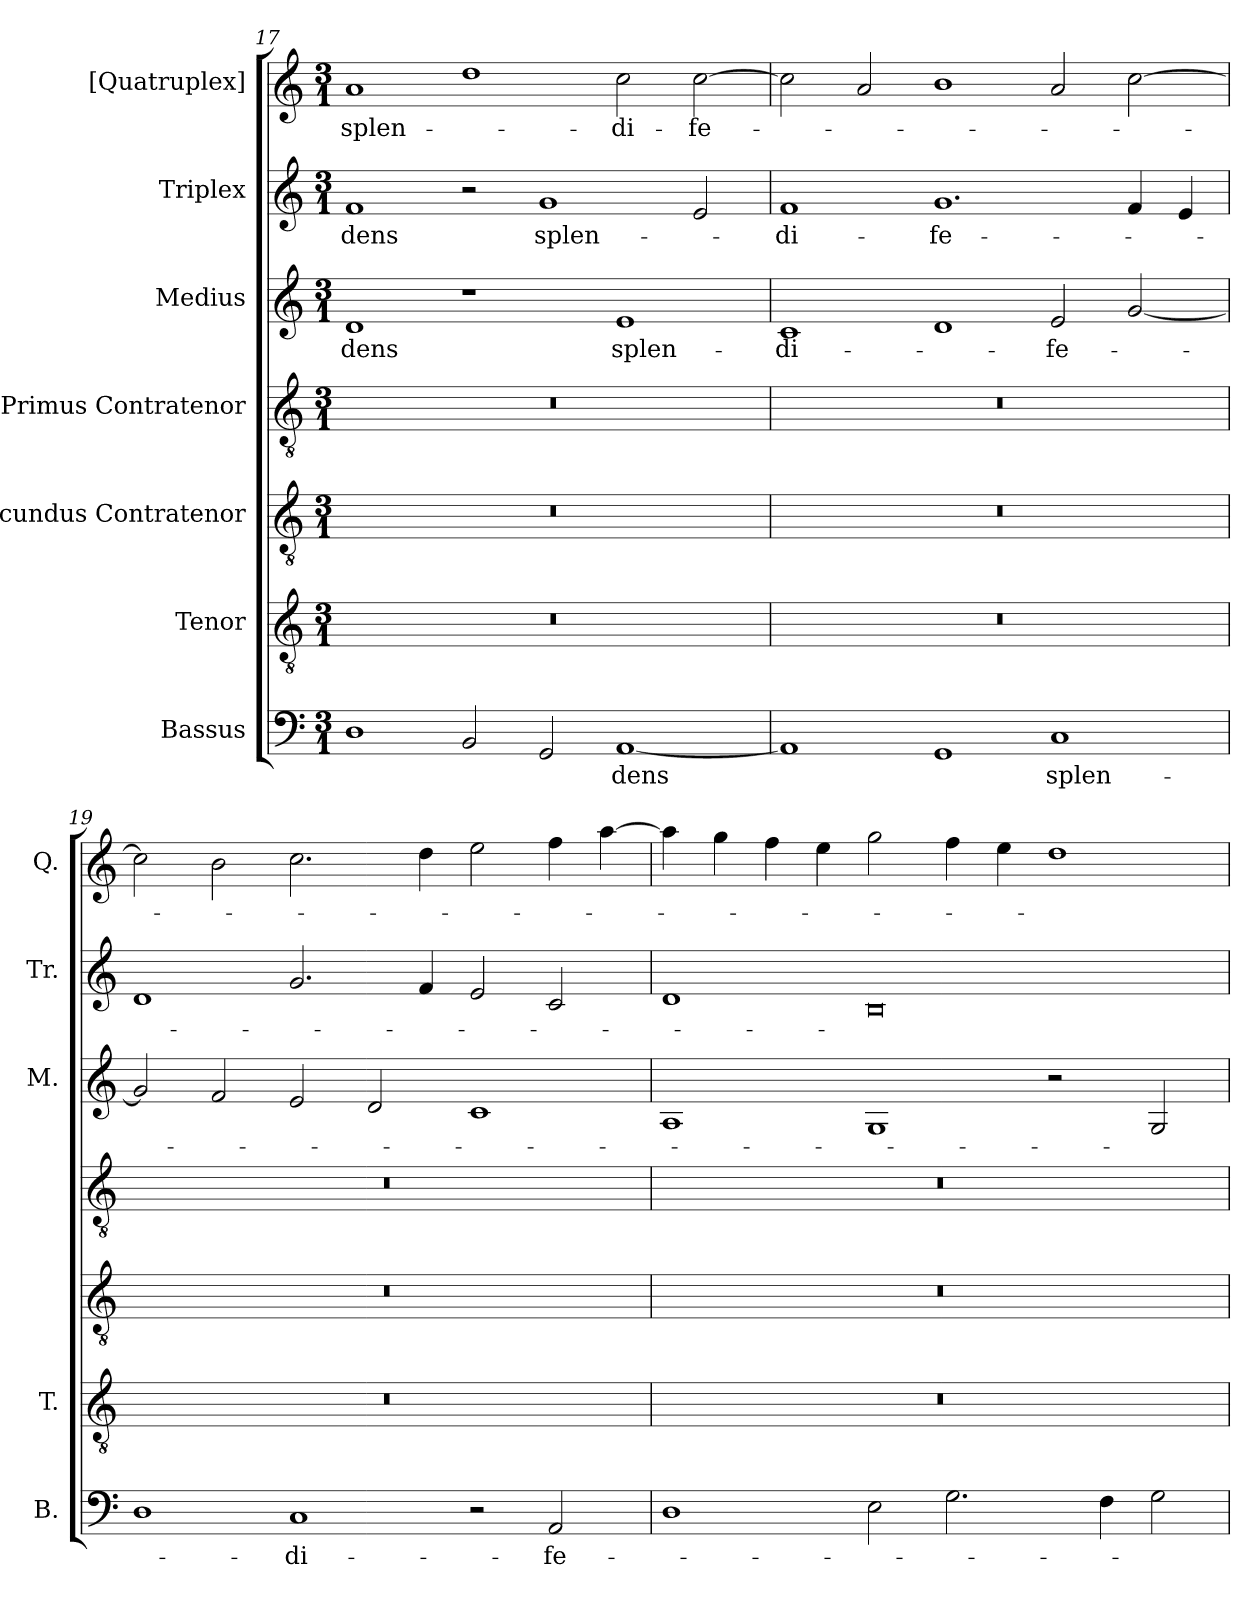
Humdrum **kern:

**kern	**text	**kern	**kern	**kern	**kern	**text	**kern	**text	**kern	**text
*part7	*part7	*part6	*part5	*part4	*part3	*part3	*part2	*part2	*part1	*part1
*staff7	*staff7	*staff6	*staff5	*staff4	*staff3	*staff3	*staff2	*staff2	*staff1	*staff1
*I"Bassus	*	*I"Tenor	*I"Secundus Contratenor	*I"Primus Contratenor	*I"Medius	*	*I"Triplex	*	*I"[Quatruplex]	*
*I'B.	*	*I'T.	*	*	*I'M.	*	*I'Tr.	*	*I'Q.	*
*clefF4	*	*clefGv2	*clefGv2	*clefGv2	*clefG2	*	*clefG2	*	*clefG2	*
*	*	*ITrd7c12	*ITrd7c12	*ITrd7c12	*	*	*	*	*	*
*k[]	*	*k[]	*k[]	*k[]	*k[]	*	*k[]	*	*k[]	*
*C:	*	*C:	*C:	*C:	*C:	*	*C:	*	*C:	*
*M3/1	*	*M3/1	*M3/1	*M3/1	*M3/1	*	*M3/1	*	*M3/1	*
=17	=17	=17	=17	=17	=17	=17	=17	=17	=17	=17
!	!	!LO:N:vis=1	!LO:N:vis=1	!LO:N:vis=1	!	!	!	!	!	!
!	!	!	!	!	!	!LO:LY:b:color=#000000	!	!	!	!
!	!	!	!	!	!	!	!	!LO:LY:b:color=#000000	!	!
!	!	!	!	!	!	!	!	!	!	!LO:LY:b:color=#000000
1Di	.	0.r	0.r	0.r	1di	-dens	1fi	-dens	1ai	splen-
2BBi/	.	.	.	.	1r	.	2r	.	1ddi	.
!	!	!	!	!	!	!	!	!LO:LY:b:color=#000000	!	!
2GGi/	.	.	.	.	.	.	1gi	splen-	.	.
!	!LO:LY:b:color=#000000	!	!	!	!	!	!	!	!	!
!	!	!	!	!	!	!LO:LY:b:color=#000000	!	!	!	!
!	!	!	!	!	!	!	!	!	!	!LO:LY:b:color=#000000
[<1AAi	-dens	.	.	.	1ei	splen-	.	.	2cci\	-di-
!	!	!	!	!	!	!	!	!	!	!LO:LY:b:color=#000000
.	.	.	.	.	.	.	2ei/	.	[>2cci\	-fe-
=18	=18	=18	=18	=18	=18	=18	=18	=18	=18	=18
!	!	!LO:N:vis=1	!LO:N:vis=1	!LO:N:vis=1	!	!	!	!	!	!
!	!	!	!	!	!	!LO:LY:b:color=#000000	!	!	!	!
!	!	!	!	!	!	!	!	!LO:LY:b:color=#000000	!	!
1AAi]	.	0.r	0.r	0.r	1ci	-di-	1fi	-di-	2cci\]	.
.	.	.	.	.	.	.	.	.	2ai/	.
!	!	!	!	!	!	!	!	!LO:LY:b:color=#000000	!	!
1GGi	.	.	.	.	1di	.	1.gi	-fe-	1bi	.
!	!LO:LY:b:color=#000000	!	!	!	!	!	!	!	!	!
!	!	!	!	!	!	!LO:LY:b:color=#000000	!	!	!	!
1Ci	splen-	.	.	.	2ei/	-fe-	.	.	2ai/	.
.	.	.	.	.	[<2gi/	.	4fi/	.	[>2cci\	.
.	.	.	.	.	.	.	4ei/	.	.	.
!!LO:PB:g=z
=19	=19	=19	=19	=19	=19	=19	=19	=19	=19	=19
!	!	!LO:N:vis=1	!LO:N:vis=1	!LO:N:vis=1	!	!	!	!	!	!
1Di	.	0.r	0.r	0.r	2gi/]	.	1di	.	2cci\]	.
.	.	.	.	.	2fi/	.	.	.	2bi\	.
!	!LO:LY:b:color=#000000	!	!	!	!	!	!	!	!	!
1Ci	-di-	.	.	.	2ei/	.	2.gi/	.	2.cci\	.
.	.	.	.	.	2di/	.	.	.	.	.
.	.	.	.	.	.	.	4fi/	.	4ddi\	.
2r	.	.	.	.	1ci	.	2ei/	.	2eei\	.
!	!LO:LY:b:color=#000000	!	!	!	!	!	!	!	!	!
2AAi/	-fe-	.	.	.	.	.	2ci/	.	4ffi\	.
.	.	.	.	.	.	.	.	.	[>4aai\	.
=20	=20	=20	=20	=20	=20	=20	=20	=20	=20	=20
!	!	!LO:N:vis=1	!LO:N:vis=1	!LO:N:vis=1	!	!	!	!	!	!
1Di	.	0.r	0.r	0.r	1Ai	.	1di	.	4aai\]	.
.	.	.	.	.	.	.	.	.	4ggi\	.
.	.	.	.	.	.	.	.	.	4ffi\	.
.	.	.	.	.	.	.	.	.	4eei\	.
2Ei\	.	.	.	.	1Gi	.	0Bi	.	2ggi\	.
2.Gi\	.	.	.	.	.	.	.	.	4ffi\	.
.	.	.	.	.	.	.	.	.	4eei\	.
.	.	.	.	.	2r	.	.	.	1ddi	.
4Fi\	.	.	.	.	.	.	.	.	.	.
2Gi\	.	.	.	.	2Gi/	.	.	.	.	.
=	=	=	=	=	=	=	=	=	=	=
*-	*-	*-	*-	*-	*-	*-	*-	*-	*-	*-
